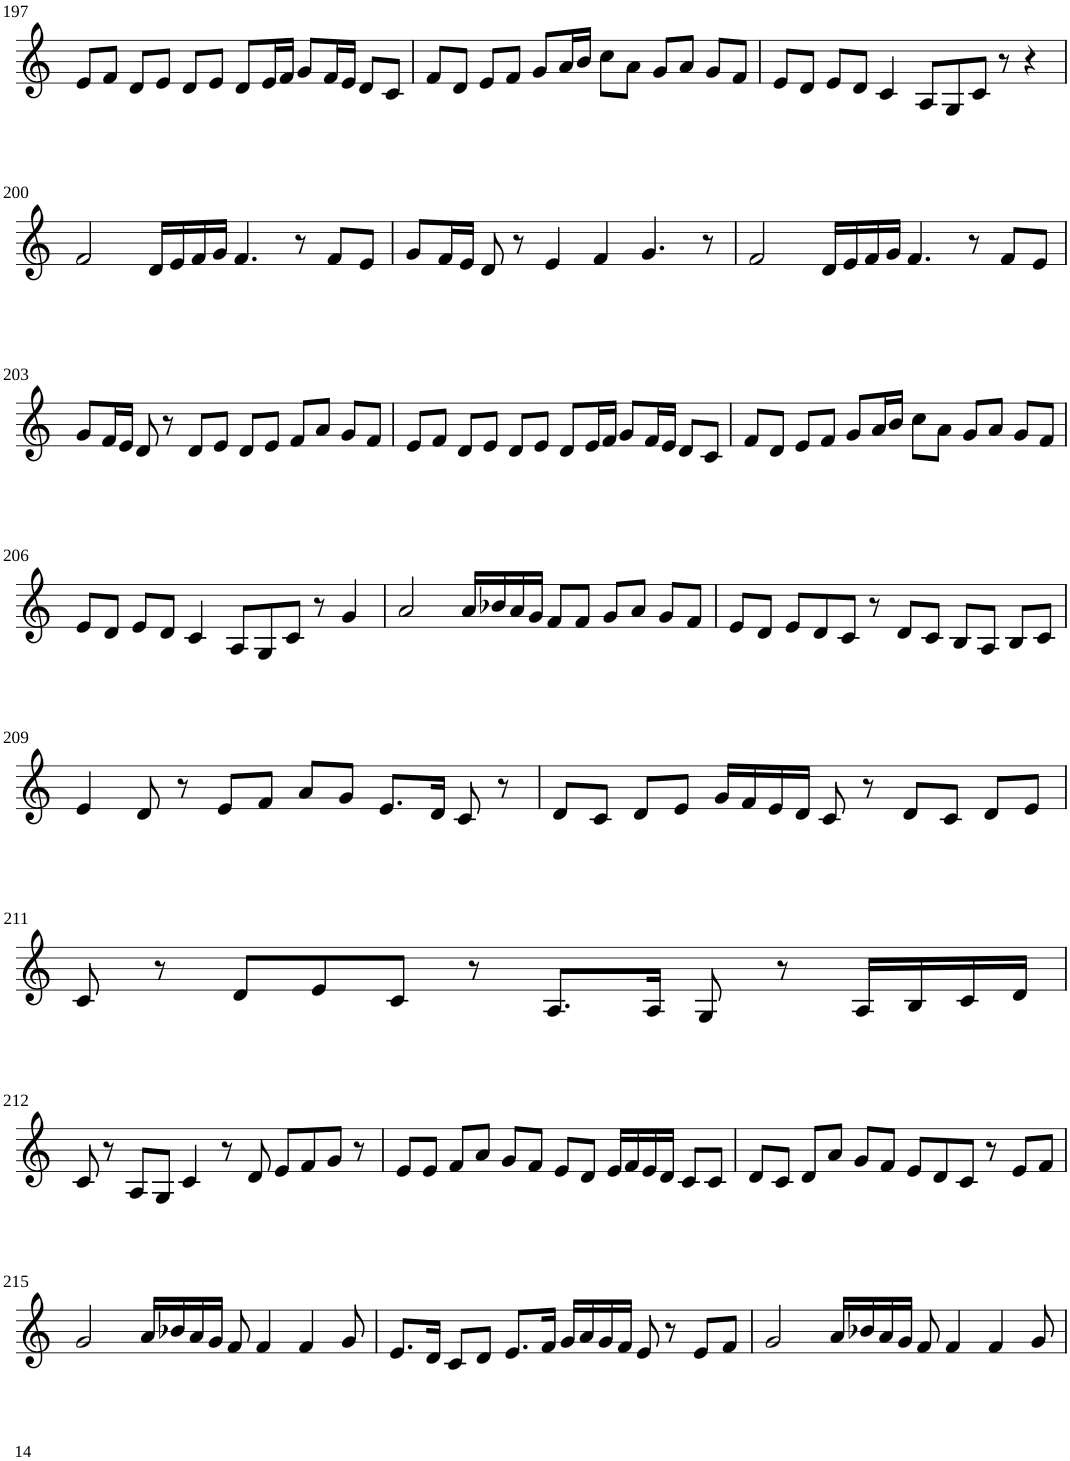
**kern
*part1
*staff1
*I"Violin
!!LO:PB:g=z
*clefG2
*k[]
*M6/4
=197
8e/L
8f/J
8d/L
8e/J
8d/L
8e/J
8d/L
16e/L
16f/JJ
8g/L
16f/L
16e/JJ
8d/L
8c/J
=198
8f/L
8d/J
8e/L
8f/J
8g/L
16a/L
16b/JJ
8cc\L
8a\J
8g/L
8a/J
8g/L
8f/J
=199
8e/L
8d/J
8e/L
8d/J
4c/
8A/L
8G/
8c/J
8r
4r
!!LO:LB:g=z
=200
2f/
16d/LL
16e/
16f/
16g/JJ
4.f/
8r
8f/L
8e/J
=201
8g/L
16f/L
16e/JJ
8d/
8r
4e/
4f/
4.g/
8r
=202
2f/
16d/LL
16e/
16f/
16g/JJ
4.f/
8r
8f/L
8e/J
!!LO:LB:g=z
=203
8g/L
16f/L
16e/JJ
8d/
8r
8d/L
8e/J
8d/L
8e/J
8f/L
8a/J
8g/L
8f/J
=204
8e/L
8f/J
8d/L
8e/J
8d/L
8e/J
8d/L
16e/L
16f/JJ
8g/L
16f/L
16e/JJ
8d/L
8c/J
=205
8f/L
8d/J
8e/L
8f/J
8g/L
16a/L
16b/JJ
8cc\L
8a\J
8g/L
8a/J
8g/L
8f/J
!!LO:LB:g=z
=206
8e/L
8d/J
8e/L
8d/J
4c/
8A/L
8G/
8c/J
8r
4g/
=207
2a/
16a/LL
16b-X/
16a/
16g/JJ
8f/L
8f/J
8g/L
8a/J
8g/L
8f/J
=208
8e/L
8d/J
8e/L
8d/
8c/J
8r
8d/L
8c/J
8B/L
8A/J
8B/L
8c/J
!!LO:LB:g=z
=209
4e/
8d/
8r
8e/L
8f/J
8a/L
8g/J
8.e/L
16d/Jk
8c/
8r
=210
8d/L
8c/J
8d/L
8e/J
16g/LL
16f/
16e/
16d/JJ
8c/
8r
8d/L
8c/J
8d/L
8e/J
!!LO:LB:g=z
=211
8c/
8r
8d/L
8e/
8c/J
8r
8.A/L
16A/Jk
8G/
8r
16A/LL
16B/
16c/
16d/JJ
!!LO:LB:g=z
=212
8c/
8r
8A/L
8G/J
4c/
8r
8d/
8e/L
8f/
8g/J
8r
=213
8e/L
8e/J
8f/L
8a/J
8g/L
8f/J
8e/L
8d/J
16e/LL
16f/
16e/
16d/JJ
8c/L
8c/J
=214
8d/L
8c/J
8d/L
8a/J
8g/L
8f/J
8e/L
8d/
8c/J
8r
8e/L
8f/J
!!LO:LB:g=z
=215
2g/
16a/LL
16b-X/
16a/
16g/JJ
8f/
4f/
4f/
8g/
=216
8.e/L
16d/Jk
8c/L
8d/J
8.e/L
16f/Jk
16g/LL
16a/
16g/
16f/JJ
8e/
8r
8e/L
8f/J
=217
2g/
16a/LL
16b-X/
16a/
16g/JJ
8f/
4f/
4f/
8g/
=
*-
